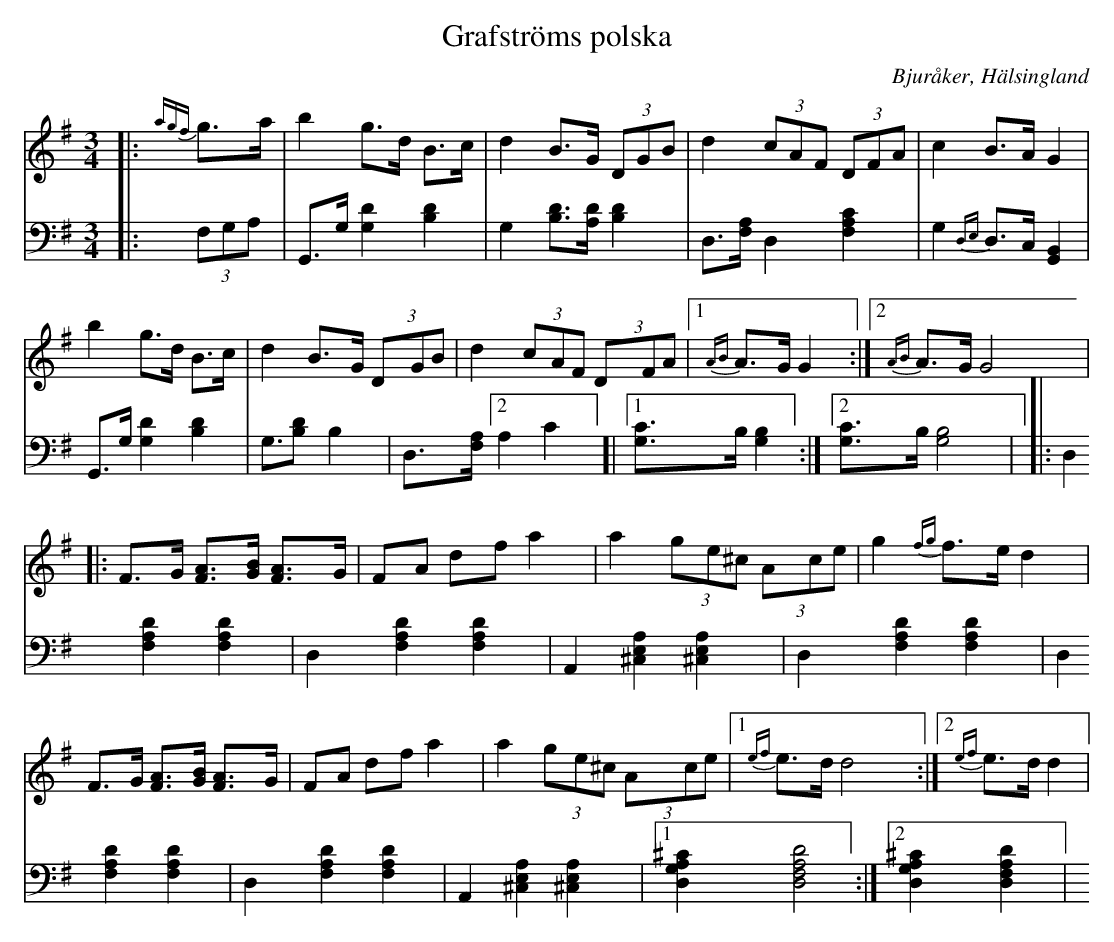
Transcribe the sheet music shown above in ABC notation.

X:1
T: Grafströms polska
O: Bjuråker, Hälsingland
M: 3/4
L: 1/8
K: G
V:1
V:2
V: 1
|:{agf}g>a|b2 g>d B>c|d2 B>G (3DGB|d2 (3cAF (3DFA|c2 B>A G2|
b2 g>d B>c|d2 B>G (3DGB|d2 (3cAF (3DFA|1 {AB}A>G G2:|2 {AB}A>G G4|
|:F>G [FA]>[GB] [FA]>G |FA df a2 |a2 (3ge^c (3Ace |g2 {fg}f>e d2 |
F>G [FA]>[GB] [FA]>G |FA df a2 |a2 (3ge^c (3Ace |1 {ef}e>d d4:|2 {ef}e>d d2|
V:2 clef=bass
|:(3F,G,A, | G,,>G, [G,2D2] [B,2D2]|G,2 [B,D]>[A,D] [B,D]2|D,>[F,A,] D,2 [F,2A,2C2]| G,2 {D,E,}D,>C, [G,,2B,,2]|
 G,,>G, [G,2D2] [B,2D2]|G,>[B,2D2] B,2|D,>[F,A,] [2A,2C2]|1 [G,C]>B, [G,2B,2]:|2 [G,C]>B, [G,4B,4]|
|:D,2 [F,2A,2D2] [F,2A,2D2]|D,2 [F,2A,2D2] [F,2A,2D2]| A,,2 [^C,2E,2A,2] [^C,2E,2A,2]|D,2 [F,2A,2D2] [F,2A,2D2] |
D,2 [F,2A,2D2] [F,2A,2D2] | D,2 [F,2A,2D2] [F,2A,2D2] | A,,2 [^C,2E,2A,2] [^C,2E,2A,2]|1 [D,2G,2A,2^C2] [D,4F,4A,4D4]:|2 [D,2G,2A,2^C2] [D,2F,2A,2D2]|
